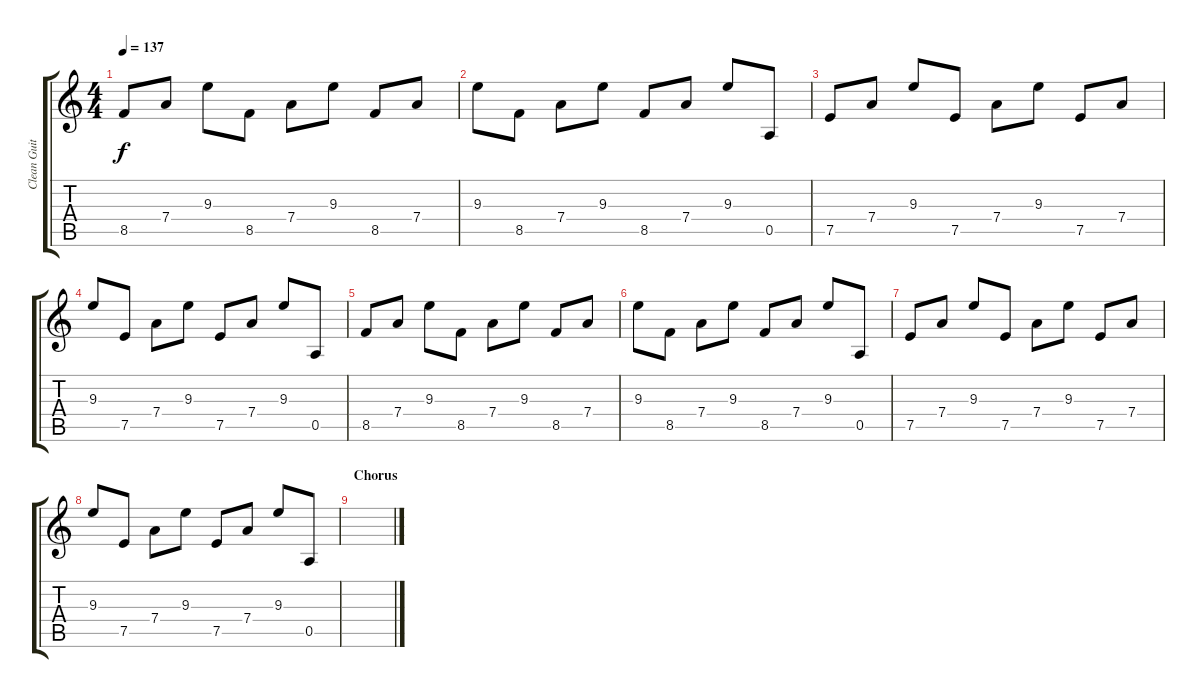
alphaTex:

\track ("Clean Guitar" "Clean Guit") {instrument electricguitarclean}
\staff {score tabs}
\tuning (E4 B3 G3 D3 A2 E2) {hide}
\ts (4 4)
\tempo 137
\clef g2
\ks c
8.5.8{dy f} 7.4.8 9.3.8 8.5.8 7.4.8 9.3.8 8.5.8 7.4.8 |
9.3.8 8.5.8 7.4.8 9.3.8 8.5.8 7.4.8 9.3.8 0.5.8 |
7.5.8 7.4.8 9.3.8 7.5.8 7.4.8 9.3.8 7.5.8 7.4.8 |
9.3.8 7.5.8 7.4.8 9.3.8 7.5.8 7.4.8 9.3.8 0.5.8 |
8.5.8 7.4.8 9.3.8 8.5.8 7.4.8 9.3.8 8.5.8 7.4.8 |
9.3.8 8.5.8 7.4.8 9.3.8 8.5.8 7.4.8 9.3.8 0.5.8 |
7.5.8 7.4.8 9.3.8 7.5.8 7.4.8 9.3.8 7.5.8 7.4.8 |
9.3.8 7.5.8 7.4.8 9.3.8 7.5.8 7.4.8 9.3.8 0.5.8 |
\section ("" "Chorus")
